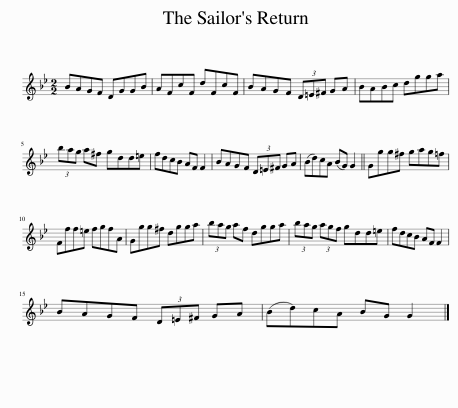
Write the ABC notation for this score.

X:1
L:1/8
M:2/2
I:linebreak $
K:Gmin
V:1 treble
V:1
 BAGF DGGB | AFcF dFcF | BAGF (3D=E^F GA | BABc dgga |$ (3bag a^f gdd=e | %5
 fdcB AF F2 | BAGF (3D=E^F GA | (Bd)cA (BG) G2 || Ggg^f gag=f |$ Fff=e fgfA | %10
 Ggg^f dgga | (3bag af dgga | (3bag (3agf gdd=e | fdcB AF F2 |$ BAGF (3D=E^F GA | %15
 (Bd)cA BG G2 |] %16
